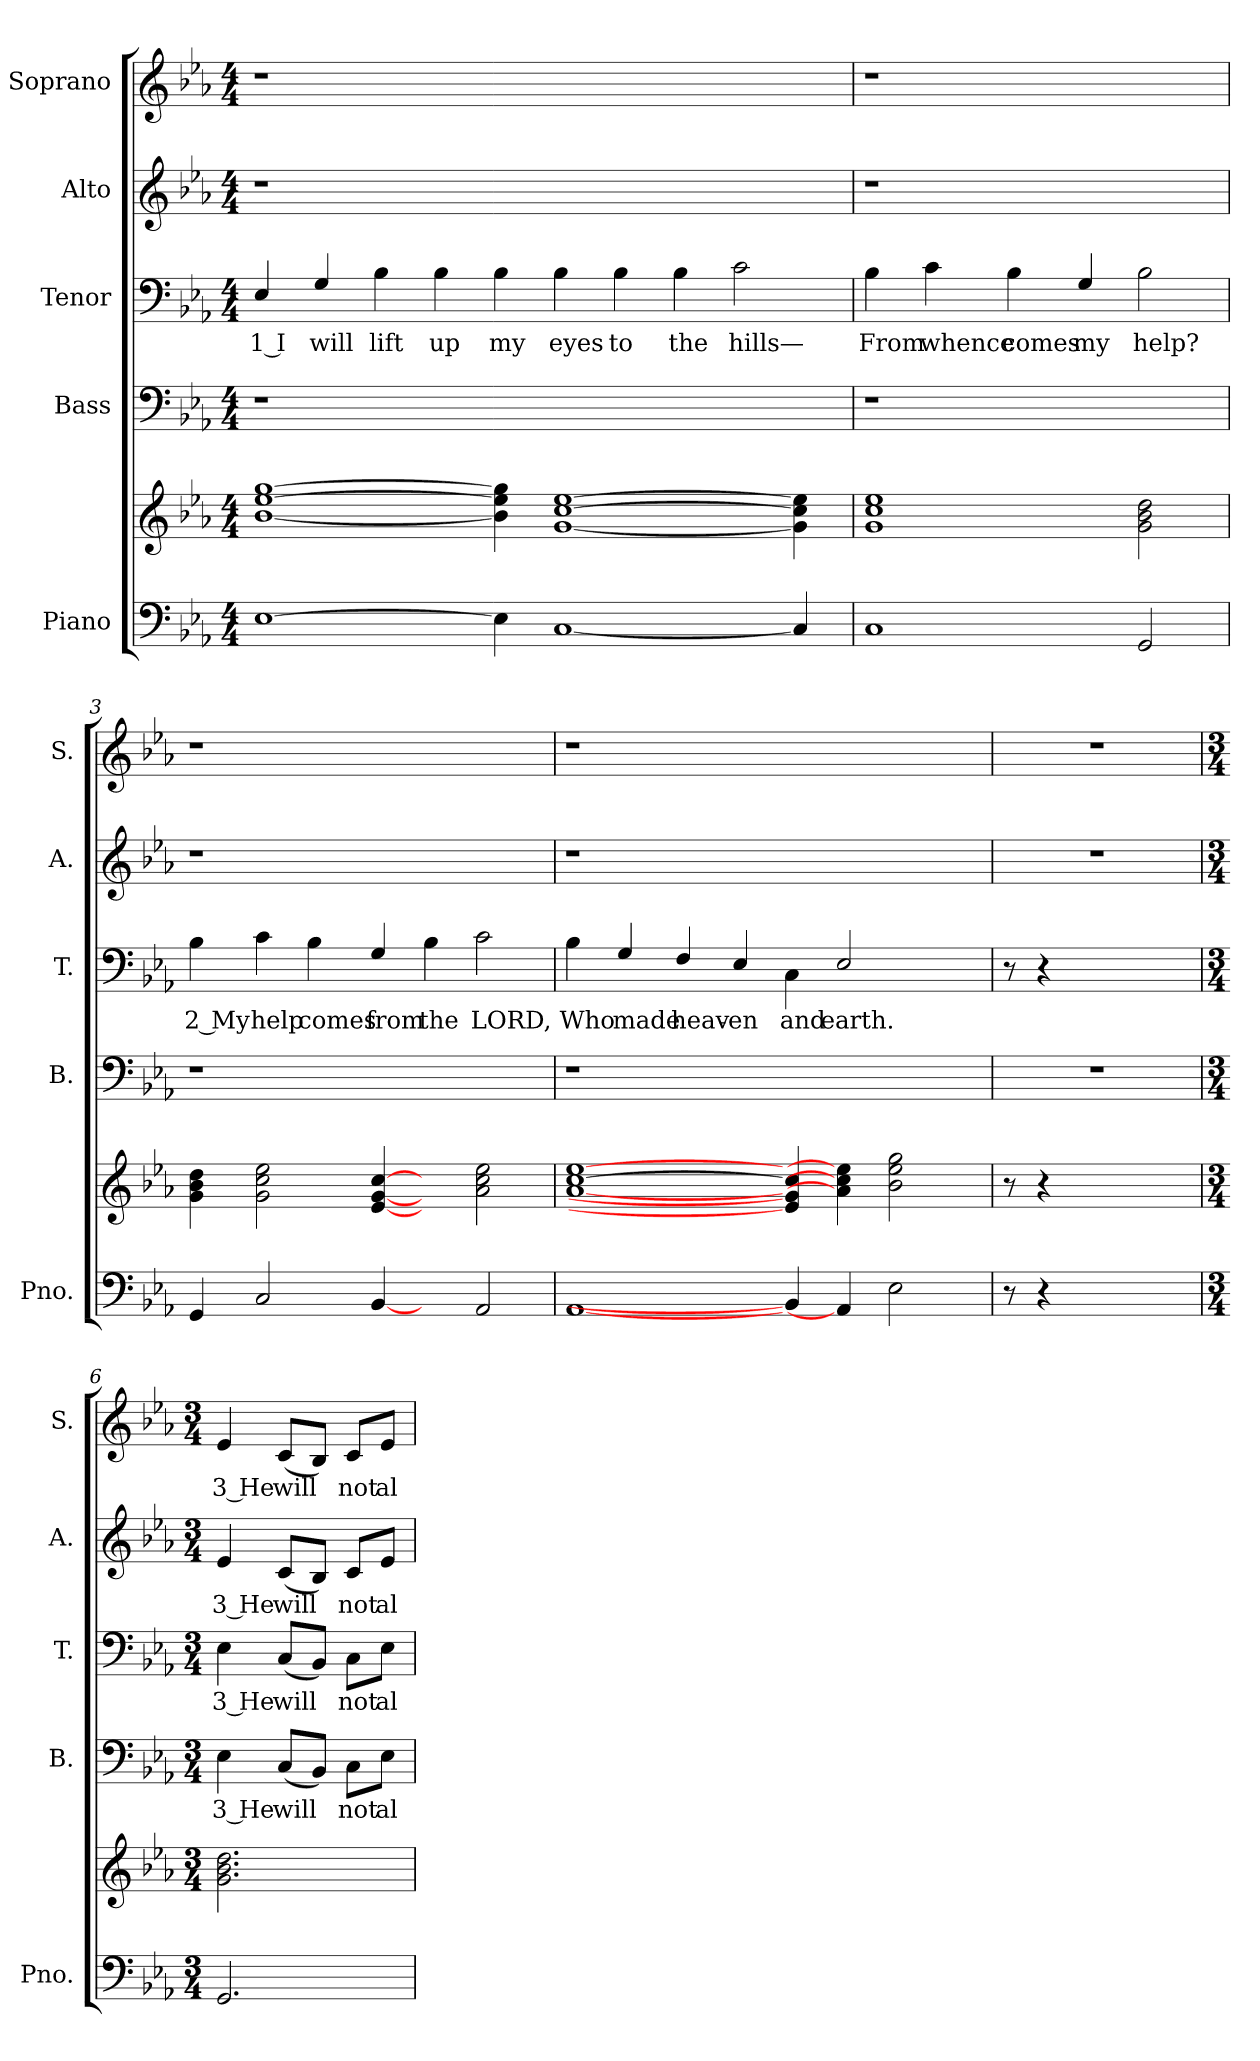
**kern	**kern	**kern	**text	**kern	**text	**kern	**text	**kern	**text
*part5	*part5	*part4	*part4	*part3	*part3	*part2	*part2	*part1	*part1
*staff6	*staff5	*staff4	*staff4	*staff3	*staff3	*staff2	*staff2	*staff1	*staff1
*I"Piano	*	*I"Bass	*	*I"Tenor	*	*I"Alto	*	*I"Soprano	*
*I'Pno.	*	*I'B.	*	*I'T.	*	*I'A.	*	*I'S.	*
!!LO:PB:g=z
*clefF4	*clefG2	*clefF4	*	*clefF4	*	*clefG2	*	*clefG2	*
*k[b-e-a-]	*k[b-e-a-]	*k[b-e-a-]	*	*k[b-e-a-]	*	*k[b-e-a-]	*	*k[b-e-a-]	*
*E-:	*E-:	*E-:	*	*E-:	*	*E-:	*	*E-:	*
*M4/4	*M4/4	*M4/4	*	*M4/4	*	*M4/4	*	*M4/4	*
*MM140	*MM140	*MM140	*	*MM140	*	*MM140	*	*MM140	*
=1	=1	=1	=1	=1	=1	=1	=1	=1	=1
!	!	!LO:N:vis=1	!	!	!	!	!	!	!
!	!	!	!	!	!LO:LY:b:color=#000000	!LO:N:vis=1	!	!LO:N:vis=1	!
[>1E-i	[<1b-i [>1ee-i [>1ggi	1r	.	4E-i/	1 I	1r	.	1r	.
!	!	!	!	!	!LO:LY:b:color=#000000	!	!	!	!
.	.	.	.	4Gi/	will	.	.	.	.
!	!	!	!	!	!LO:LY:b:color=#000000	!	!	!	!
.	.	.	.	4B-i\	lift	.	.	.	.
!	!	!	!	!	!LO:LY:b:color=#000000	!	!	!	!
.	.	.	.	4B-i\	up	.	.	.	.
!	!	!	!	!	!LO:LY:b:color=#000000	!	!	!	!
4E-i\]	4b-i\] 4ee-i] 4ggi]	1.ryy	.	4B-i\	my	1.ryy	.	1.ryy	.
!	!	!	!	!	!LO:LY:b:color=#000000	!	!	!	!
[<1Ci	[<1gi [>1cci [>1ee-i	.	.	4B-i\	eyes	.	.	.	.
!	!	!	!	!	!LO:LY:b:color=#000000	!	!	!	!
.	.	.	.	4B-i\	to	.	.	.	.
!	!	!	!	!	!LO:LY:b:color=#000000	!	!	!	!
.	.	.	.	4B-i\	the	.	.	.	.
!	!	!	!	!	!LO:LY:b:color=#000000	!	!	!	!
.	.	.	.	2ci\	hills—	.	.	.	.
4Ci/]	4gi\] 4cci] 4ee-i]	.	.	.	.	.	.	.	.
!!LO:PB:g=z
=2`	=2`	=2`	=2`	=2`	=2`	=2`	=2`	=2`	=2`
!	!	!LO:N:vis=1	!	!	!	!	!	!	!
!	!	!	!	!	!LO:LY:b:color=#000000	!LO:N:vis=1	!	!LO:N:vis=1	!
1Ci	1gi 1cci 1ee-i	1r	.	4B-i\	From	1r	.	1r	.
!	!	!	!	!	!LO:LY:b:color=#000000	!	!	!	!
.	.	.	.	4ci\	whence	.	.	.	.
!	!	!	!	!	!LO:LY:b:color=#000000	!	!	!	!
.	.	.	.	4B-i\	comes	.	.	.	.
!	!	!	!	!	!LO:LY:b:color=#000000	!	!	!	!
.	.	.	.	4Gi/	my	.	.	.	.
!	!	!	!	!	!LO:LY:b:color=#000000	!	!	!	!
2GGi/	2gi\ 2b-i 2ddi	2ryy	.	2B-i\	help?	2ryy	.	2ryy	.
!!LO:PB:g=z
=3`	=3`	=3`	=3`	=3`	=3`	=3`	=3`	=3`	=3`
!	!	!LO:N:vis=1	!	!	!	!	!	!	!
!	!	!	!	!	!LO:LY:b:color=#000000	!LO:N:vis=1	!	!LO:N:vis=1	!
4GGi/	4gi\ 4b-i 4ddi	1r	.	4B-i\	2 My	1r	.	1r	.
!	!	!	!	!	!LO:LY:b:color=#000000	!	!	!	!
2Ci/	2gi\ 2cci 2ee-i	.	.	4ci\	help	.	.	.	.
!	!	!	!	!	!LO:LY:b:color=#000000	!	!	!	!
.	.	.	.	4B-i\	comes	.	.	.	.
!	!	!	!	!	!LO:LY:b:color=#000000	!	!	!	!
[4BB-i/	[4e-i/ [4gi [4cci	.	.	4Gi/	from	.	.	.	.
!	!	!	!	!	!LO:LY:b:color=#000000	!	!	!	!
4ryy	4ryy	2.ryy	.	4B-i\	the	2.ryy	.	2.ryy	.
!	!	!	!	!	!LO:LY:b:color=#000000	!	!	!	!
2AA-i/	2a-i\ 2cci 2ee-i	.	.	2ci\	LORD,	.	.	.	.
!!LO:PB:g=z
=4`	=4`	=4`	=4`	=4`	=4`	=4`	=4`	=4`	=4`
!	!	!LO:N:vis=1	!	!	!	!	!	!	!
!	!	!	!	!	!LO:LY:b:color=#000000	!LO:N:vis=1	!	!LO:N:vis=1	!
[<1AA-i	[<1a-i [>1cci [>1ee-i	1r	.	4B-i\	Who	1r	.	1r	.
!	!	!	!	!	!LO:LY:b:color=#000000	!	!	!	!
.	.	.	.	4Gi/	made	.	.	.	.
!	!	!	!	!	!LO:LY:b:color=#000000	!	!	!	!
.	.	.	.	4Fi/	heav-	.	.	.	.
!	!	!	!	!	!LO:LY:b:color=#000000	!	!	!	!
.	.	.	.	4E-i/	-en	.	.	.	.
!	!	!	!	!	!LO:LY:b:color=#000000	!	!	!	!
4BB-i/]	4e-i/] 4gi] 4cci]	1ryy	.	4Ci\	and	1ryy	.	1ryy	.
!	!	!	!	!	!LO:LY:b:color=#000000	!	!	!	!
4AA-i/]	4a-i\] 4cci] 4ee-i]	.	.	2E-i/	earth.	.	.	.	.
2E-i\	2b-i\ 2ee-i 2ggi	.	.	.	.	.	.	.	.
.	.	.	.	4ryy	.	.	.	.	.
=5	=5	=5	=5	=5	=5	=5	=5	=5	=5
!	!	!LO:N:vis=1	!	!	!	!LO:N:vis=1	!	!LO:N:vis=1	!
8r	8r	1r	.	8r	.	1r	.	1r	.
4r	4r	.	.	4r	.	.	.	.	.
2ryy	2ryy	.	.	2ryy	.	.	.	.	.
8ryy	8ryy	.	.	8ryy	.	.	.	.	.
!!LO:PB:g=z
=6	=6	=6	=6	=6	=6	=6	=6	=6	=6
*M3/4	*M3/4	*M3/4	*	*M3/4	*	*M3/4	*	*M3/4	*
!	!	!	!LO:LY:b:color=#000000	!	!	!	!	!	!
!	!	!	!	!	!LO:LY:b:color=#000000	!	!	!	!
!	!	!	!	!	!	!	!LO:LY:b:color=#000000	!	!
!	!	!	!	!	!	!	!	!	!LO:LY:b:color=#000000
2.GGi/	2.gi\ 2.b-i 2.ddi	4E-i\	3 He	4E-i\	3 He	4e-i/	3 He	4e-i/	3 He
!	!	!	!LO:LY:b:color=#000000	!	!	!	!	!	!
!	!	!	!	!	!LO:LY:b:color=#000000	!	!	!	!
!	!	!	!	!	!	!	!LO:LY:b:color=#000000	!	!
!	!	!	!	!	!	!	!	!	!LO:LY:b:color=#000000
.	.	(8Ci/L	will	(8Ci/L	will	(8ci/L	will	(8ci/L	will
.	.	8BB-i/J)	.	8BB-i/J)	.	8B-i/J)	.	8B-i/J)	.
!	!	!	!LO:LY:b:color=#000000	!	!	!	!	!	!
!	!	!	!	!	!LO:LY:b:color=#000000	!	!	!	!
!	!	!	!	!	!	!	!LO:LY:b:color=#000000	!	!
!	!	!	!	!	!	!	!	!	!LO:LY:b:color=#000000
.	.	8Ci\L	not	8Ci\L	not	8ci/L	not	8ci/L	not
!	!	!	!LO:LY:b:color=#000000	!	!	!	!	!	!
!	!	!	!	!	!LO:LY:b:color=#000000	!	!	!	!
!	!	!	!	!	!	!	!LO:LY:b:color=#000000	!	!
!	!	!	!	!	!	!	!	!	!LO:LY:b:color=#000000
.	.	8E-i\J	al-	8E-i\J	al-	8e-i/J	al-	8e-i/J	al-
=	=	=	=	=	=	=	=	=	=
*-	*-	*-	*-	*-	*-	*-	*-	*-	*-
